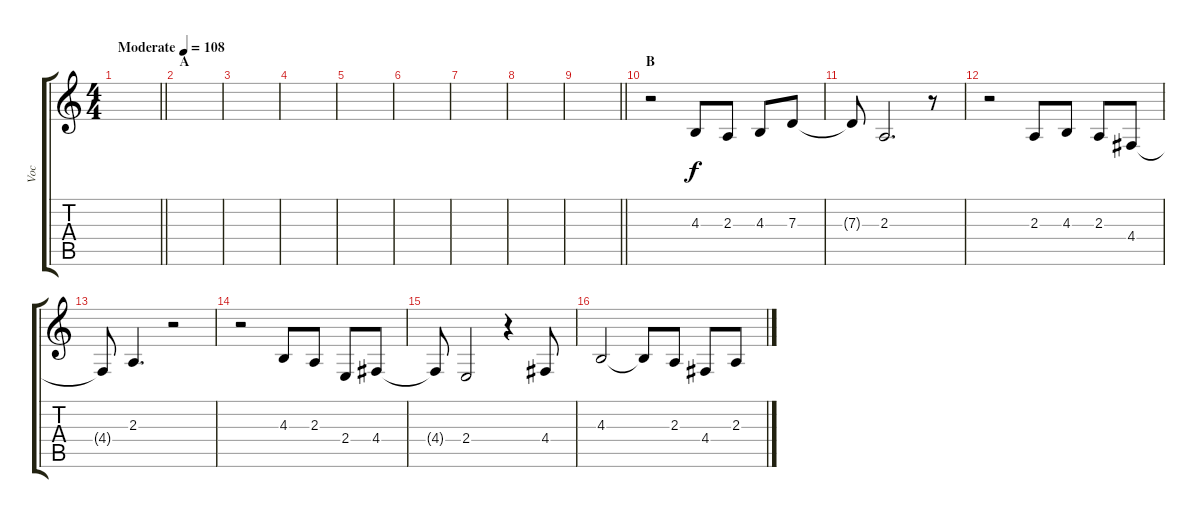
\track ("Voc" "Voc") {instrument synthbrass1}
\staff {score tabs}
\tuning (E4 B3 G3 D3 A2 E2) {hide}
\ts (4 4)
\tempo (108 "Moderate")
\clef g2
\barLineRight lightlight
\ks c
|
\section ("" "A")
|
|
|
|
|
|
|
\barLineRight lightlight
|
\section ("" "B")
r.2 4.3.8 2.3.8 4.3.8 7.3.8 |
7.3{t}.8 2.3.2{d} r.8 |
r.2 2.3.8 4.3.8 2.3.8 4.4.8 |
4.4{t}.8 2.3.4{d} r.2 |
r.2 4.3.8 2.3.8 2.4.8 4.4.8 |
4.4{t}.8 2.4.2 r.4 4.4.8 |
4.3.2 4.3{t}.8 2.3.8 4.4.8 2.3.8
